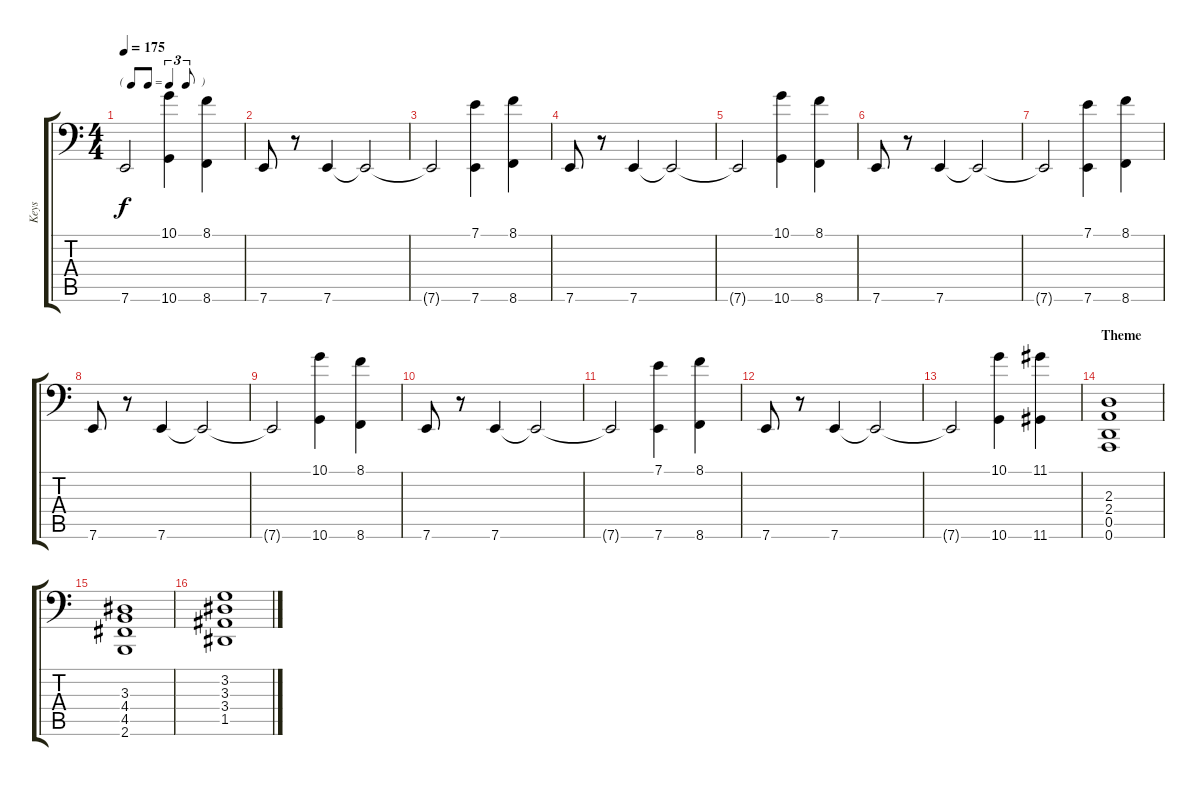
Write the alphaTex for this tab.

\track ("Keys" "Keys") {instrument acousticgrandpiano}
\staff {score tabs}
\tuning (A3 E3 C3 G2 D2 A1) {hide}
\ts (4 4)
\tf triplet8th
\tempo 175
\clef f4
\ks c
7.6{t}.2{dy f} (10.1 10.6).4 (8.1 8.6).4 |
7.6.8 r.8 7.6.4 7.6{t}.2 |
7.6{t}.2 (7.1 7.6).4 (8.1 8.6).4 |
7.6.8 r.8 7.6.4 7.6{t}.2 |
7.6{t}.2 (10.1 10.6).4 (8.1 8.6).4 |
7.6.8 r.8 7.6.4 7.6{t}.2 |
7.6{t}.2 (7.1 7.6).4 (8.1 8.6).4 |
7.6.8 r.8 7.6.4 7.6{t}.2 |
7.6{t}.2 (10.1 10.6).4 (8.1 8.6).4 |
7.6.8 r.8 7.6.4 7.6{t}.2 |
7.6{t}.2 (7.1 7.6).4 (8.1 8.6).4 |
7.6.8 r.8 7.6.4 7.6{t}.2 |
7.6{t}.2 (10.1 10.6).4 (11.1 11.6).4 |
\section ("" "Theme")
(2.3 2.4 0.5 0.6).1 |
(3.3 4.4 4.5 2.6).1 |
(3.2 3.3 3.4 1.5).1
